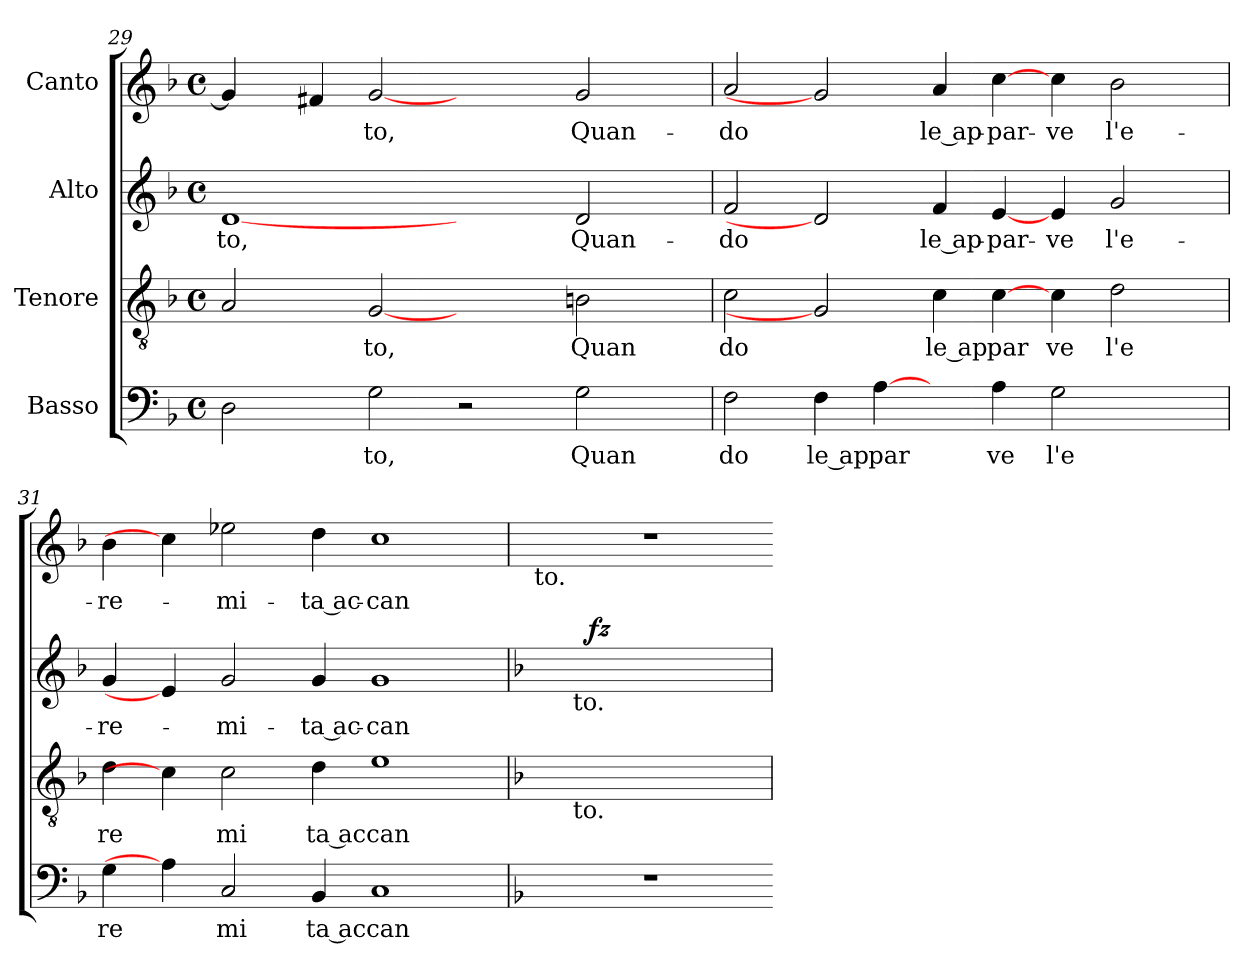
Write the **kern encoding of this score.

**kern	**text	**kern	**text	**kern	**text	**dynam	**kern	**text
*part4	*part4	*part3	*part3	*part2	*part2	*part2	*part1	*part1
*staff4	*staff4	*staff3	*staff3	*staff2	*staff2	*staff2	*staff1	*staff1
*I"Basso	*	*I"Tenore	*	*I"Alto	*	*	*I"Canto	*
!!LO:PB:g=z
*clefF4	*	*clefGv2	*	*clefG2	*	*	*clefG2	*
*k[b-]	*	*k[b-]	*	*k[b-]	*	*	*k[b-]	*
*F:	*	*F:	*	*F:	*	*	*F:	*
*M4/4	*	*M4/4	*	*M4/4	*	*	*M4/4	*
*met(c)	*	*met(c)	*	*met(c)	*	*	*met(c)	*
=29	=29	=29	=29	=29	=29	=29	=29	=29
!	!	!	!	!	!LO:LY:b:cj	!	!	!
*	*	*^	*	*	*	*	*^	*
2D\	.	2A/	8ryy	.	[1d	to,	.	4g/]	8ryy	.
.	.	.	32ryy	.	.	.	.	.	32ryy	.
.	.	.	1ryy	.	.	.	.	.	1ryy	.
.	.	.	.	.	.	.	.	4f#/	.	.
!	!LO:LY:b:cj	!	!	!LO:LY:b:cj	!	!	!	!	!	!LO:LY:b:cj
2G\	to,	[2G	.	to,	.	.	.	[2g	.	to,
2r	.	2ryy	.	.	2ryy	.	.	2ryy	.	.
.	.	.	2ryy	.	.	.	.	.	2ryy	.
!	!LO:LY:b:cj	!	!	!LO:LY:b:cj	!	!LO:LY:b:cj	!	!	!	!LO:LY:b:cj
2G\	Quan	2Bn\	.	Quan	2d/	Quan-	.	2g/	.	Quan-
.	.	.	4ryy	.	.	.	.	.	4ryy	.
.	.	.	16.ryy	.	.	.	.	.	16.ryy	.
=30	=30	=30	=30	=30	=30	=30	=30	=30	=30	=30
!	!LO:LY:b:cj	!	!	!LO:LY:b:cj	!	!LO:LY:b:cj	!	!	!	!LO:LY:b:cj
*	*	*v	*v	*	*	*	*	*v	*v	*
2F\	do	2c\	do	2f/	-do	.	2a/	-do
!	!LO:LY:b:rj	!	!	!	!	!	!	!
4F\	le ap	2G]	.	2d]	.	.	2g]	.
!	!LO:LY:b:cj	!	!	!	!	!	!	!
[4A\	par	.	.	.	.	.	.	.
!	!	!	!LO:LY:b:rj	!	!LO:LY:b:rj	!	!	!LO:LY:b:rj
4ryy	.	4c\	le ap	4f/	le ap-	.	4a/	le ap-
!	!LO:LY:b:cj	!	!LO:LY:b:cj	!	!LO:LY:b:cj	!	!	!LO:LY:b:cj
4A\	ve	[4c\	par	[4e/	-par-	.	[4cc\	-par-
!	!LO:LY:b:cj	!	!LO:LY:b:cj	!	!LO:LY:b:cj	!	!	!LO:LY:b:cj
2G\	l'e	4c\	ve	4e/	-ve	.	4cc\	-ve
!	!	!	!LO:LY:b:cj	!	!LO:LY:b:cj	!	!	!LO:LY:b:cj
.	.	2d\	l'e	2g/	l'e-	.	2b-\	l'e-
4ryy	.	.	.	.	.	.	.	.
=31	=31	=31	=31	=31	=31	=31	=31	=31
!	!LO:LY:b:cj	!	!LO:LY:b:cj	!	!LO:LY:b:cj	!	!	!LO:LY:b:cj
4G\	re	4d\	re	4g/	-re-	.	4b-\	-re-
4A\]	.	4c\]	.	4e/]	.	.	4cc\]	.
!	!LO:LY:b:cj	!	!LO:LY:b:cj	!	!LO:LY:b:cj	!	!	!LO:LY:b:cj
2C/	mi	2c\	mi	2g/	-mi-	.	2ee-\	-mi-
!	!LO:LY:b:rj	!	!LO:LY:b:rj	!	!LO:LY:b:rj	!	!	!LO:LY:b:rj
4BB-/	ta ac	4d\	ta ac	4g/	-ta ac-	.	4dd\	-ta ac-
!	!LO:LY:b:cj	!	!LO:LY:b:cj	!	!LO:LY:b:cj	!	!	!LO:LY:b:cj
1C	can	1e	can	1g	-can-	.	1cc	-can-
=32	=32	=32	=32	=32	=32	=32	=32	=32
*	*	*	*	*	*	*	*k[]	*
*	*	*	*	*	*	*	*C:	*
!	!	!	!	!	!	!	!LO:TX:b:t=to.	!
1r	.	8ryy	.	8ryy	.	.	1r	.
!	!	!	!	!LO:TX:b:t=to.	!	!	!	!
!	!	!LO:TX:b:t=to.	!	!	!	!	!	!
.	.	2..ryy	.	32ryy	.	.	.	.
!	!	!	!	!	!	!LO:DY:b	!	!
.	.	.	.	2ryy	.	fz	.	.
.	.	.	.	4ryy	.	.	.	.
.	.	.	.	16.ryy	.	.	.	.
=	==	=	==	=	==	==	==	==
*-	*-	*-	*-	*-	*-	*-	*-	*-
